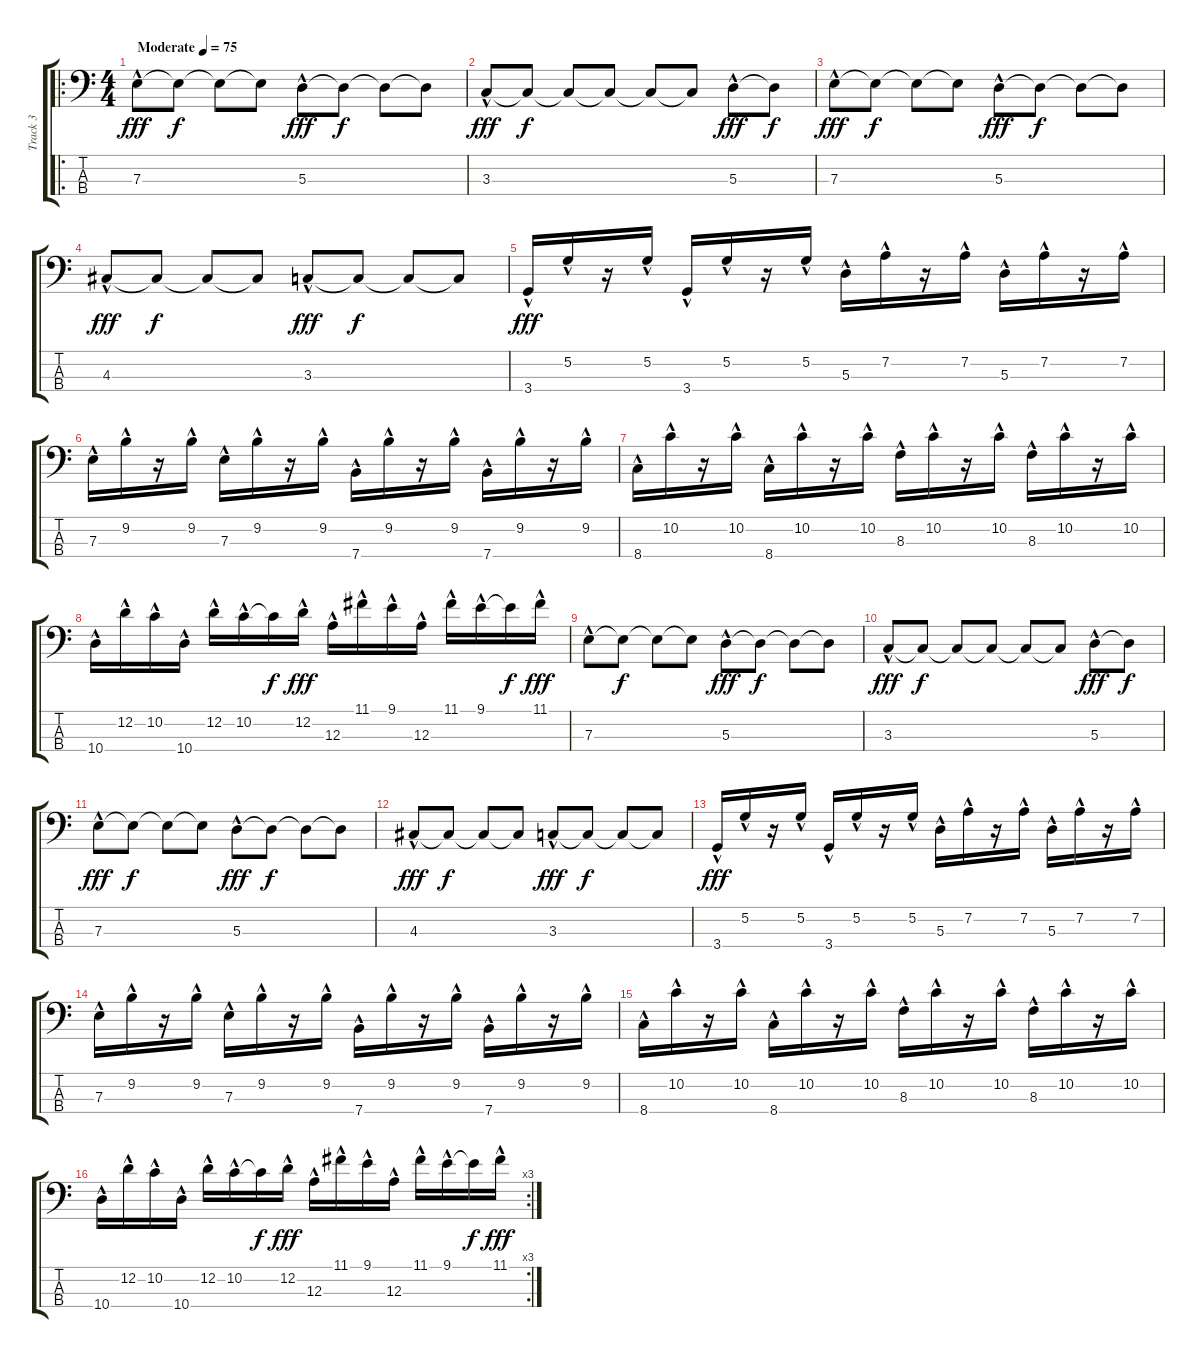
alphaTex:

\track ("Track 3" "Track 3") {instrument electricbasspick bank 255}
\staff {score tabs}
\tuning (G2 D2 A1 E1) {hide}
\ro
\ts (4 4)
\tempo (75 "Moderate")
\clef f4
\ks c
7.3{hac}.8{dy fff instrument electricbasspick} 7.3{t}.8{dy f} 7.3{t}.8 7.3{t}.8 5.3{hac}.8{dy fff} 5.3{t}.8{dy f} 5.3{t}.8 5.3{t}.8 |
3.3{hac}.8{dy fff} 3.3{t}.8{dy f} 3.3{t}.8 3.3{t}.8 3.3{t}.8 3.3{t}.8 5.3{hac}.8{dy fff} 5.3{t}.8{dy f} |
7.3{hac}.8{dy fff} 7.3{t}.8{dy f} 7.3{t}.8 7.3{t}.8 5.3{hac}.8{dy fff} 5.3{t}.8{dy f} 5.3{t}.8 5.3{t}.8 |
4.3{hac}.8{dy fff} 4.3{t}.8{dy f} 4.3{t}.8 4.3{t}.8 3.3{hac}.8{dy fff} 3.3{t}.8{dy f} 3.3{t}.8 3.3{t}.8 |
3.4{hac}.16{dy fff} 5.2{hac}.16 r.16 5.2{hac}.16 3.4{hac}.16 5.2{hac}.16 r.16 5.2{hac}.16 5.3{hac}.16 7.2{hac}.16 r.16 7.2{hac}.16 5.3{hac}.16 7.2{hac}.16 r.16 7.2{hac}.16 |
7.3{hac}.16 9.2{hac}.16 r.16 9.2{hac}.16 7.3{hac}.16 9.2{hac}.16 r.16 9.2{hac}.16 7.4{hac}.16 9.2{hac}.16 r.16 9.2{hac}.16 7.4{hac}.16 9.2{hac}.16 r.16 9.2{hac}.16 |
8.4{hac}.16 10.2{hac}.16 r.16 10.2{hac}.16 8.4{hac}.16 10.2{hac}.16 r.16 10.2{hac}.16 8.3{hac}.16 10.2{hac}.16 r.16 10.2{hac}.16 8.3{hac}.16 10.2{hac}.16 r.16 10.2{hac}.16 |
10.4{hac}.16 12.2{hac}.16 10.2{hac}.16 10.4{hac}.16 12.2{hac}.16 10.2{hac}.16 10.2{t}.16{dy f} 12.2{hac}.16{dy fff} 12.3{hac}.16 11.1{hac}.16 9.1{hac}.16 12.3{hac}.16 11.1{hac}.16 9.1{hac}.16 9.1{t}.16{dy f} 11.1{hac}.16{dy fff} |
7.3{hac}.8 7.3{t}.8{dy f} 7.3{t}.8 7.3{t}.8 5.3{hac}.8{dy fff} 5.3{t}.8{dy f} 5.3{t}.8 5.3{t}.8 |
3.3{hac}.8{dy fff} 3.3{t}.8{dy f} 3.3{t}.8 3.3{t}.8 3.3{t}.8 3.3{t}.8 5.3{hac}.8{dy fff} 5.3{t}.8{dy f} |
7.3{hac}.8{dy fff} 7.3{t}.8{dy f} 7.3{t}.8 7.3{t}.8 5.3{hac}.8{dy fff} 5.3{t}.8{dy f} 5.3{t}.8 5.3{t}.8 |
4.3{hac}.8{dy fff} 4.3{t}.8{dy f} 4.3{t}.8 4.3{t}.8 3.3{hac}.8{dy fff} 3.3{t}.8{dy f} 3.3{t}.8 3.3{t}.8 |
3.4{hac}.16{dy fff} 5.2{hac}.16 r.16 5.2{hac}.16 3.4{hac}.16 5.2{hac}.16 r.16 5.2{hac}.16 5.3{hac}.16 7.2{hac}.16 r.16 7.2{hac}.16 5.3{hac}.16 7.2{hac}.16 r.16 7.2{hac}.16 |
7.3{hac}.16 9.2{hac}.16 r.16 9.2{hac}.16 7.3{hac}.16 9.2{hac}.16 r.16 9.2{hac}.16 7.4{hac}.16 9.2{hac}.16 r.16 9.2{hac}.16 7.4{hac}.16 9.2{hac}.16 r.16 9.2{hac}.16 |
8.4{hac}.16 10.2{hac}.16 r.16 10.2{hac}.16 8.4{hac}.16 10.2{hac}.16 r.16 10.2{hac}.16 8.3{hac}.16 10.2{hac}.16 r.16 10.2{hac}.16 8.3{hac}.16 10.2{hac}.16 r.16 10.2{hac}.16 |
\rc 3
10.4{hac}.16 12.2{hac}.16 10.2{hac}.16 10.4{hac}.16 12.2{hac}.16 10.2{hac}.16 10.2{t}.16{dy f} 12.2{hac}.16{dy fff} 12.3{hac}.16 11.1{hac}.16 9.1{hac}.16 12.3{hac}.16 11.1{hac}.16 9.1{hac}.16 9.1{t}.16{dy f} 11.1{hac}.16{dy fff}
